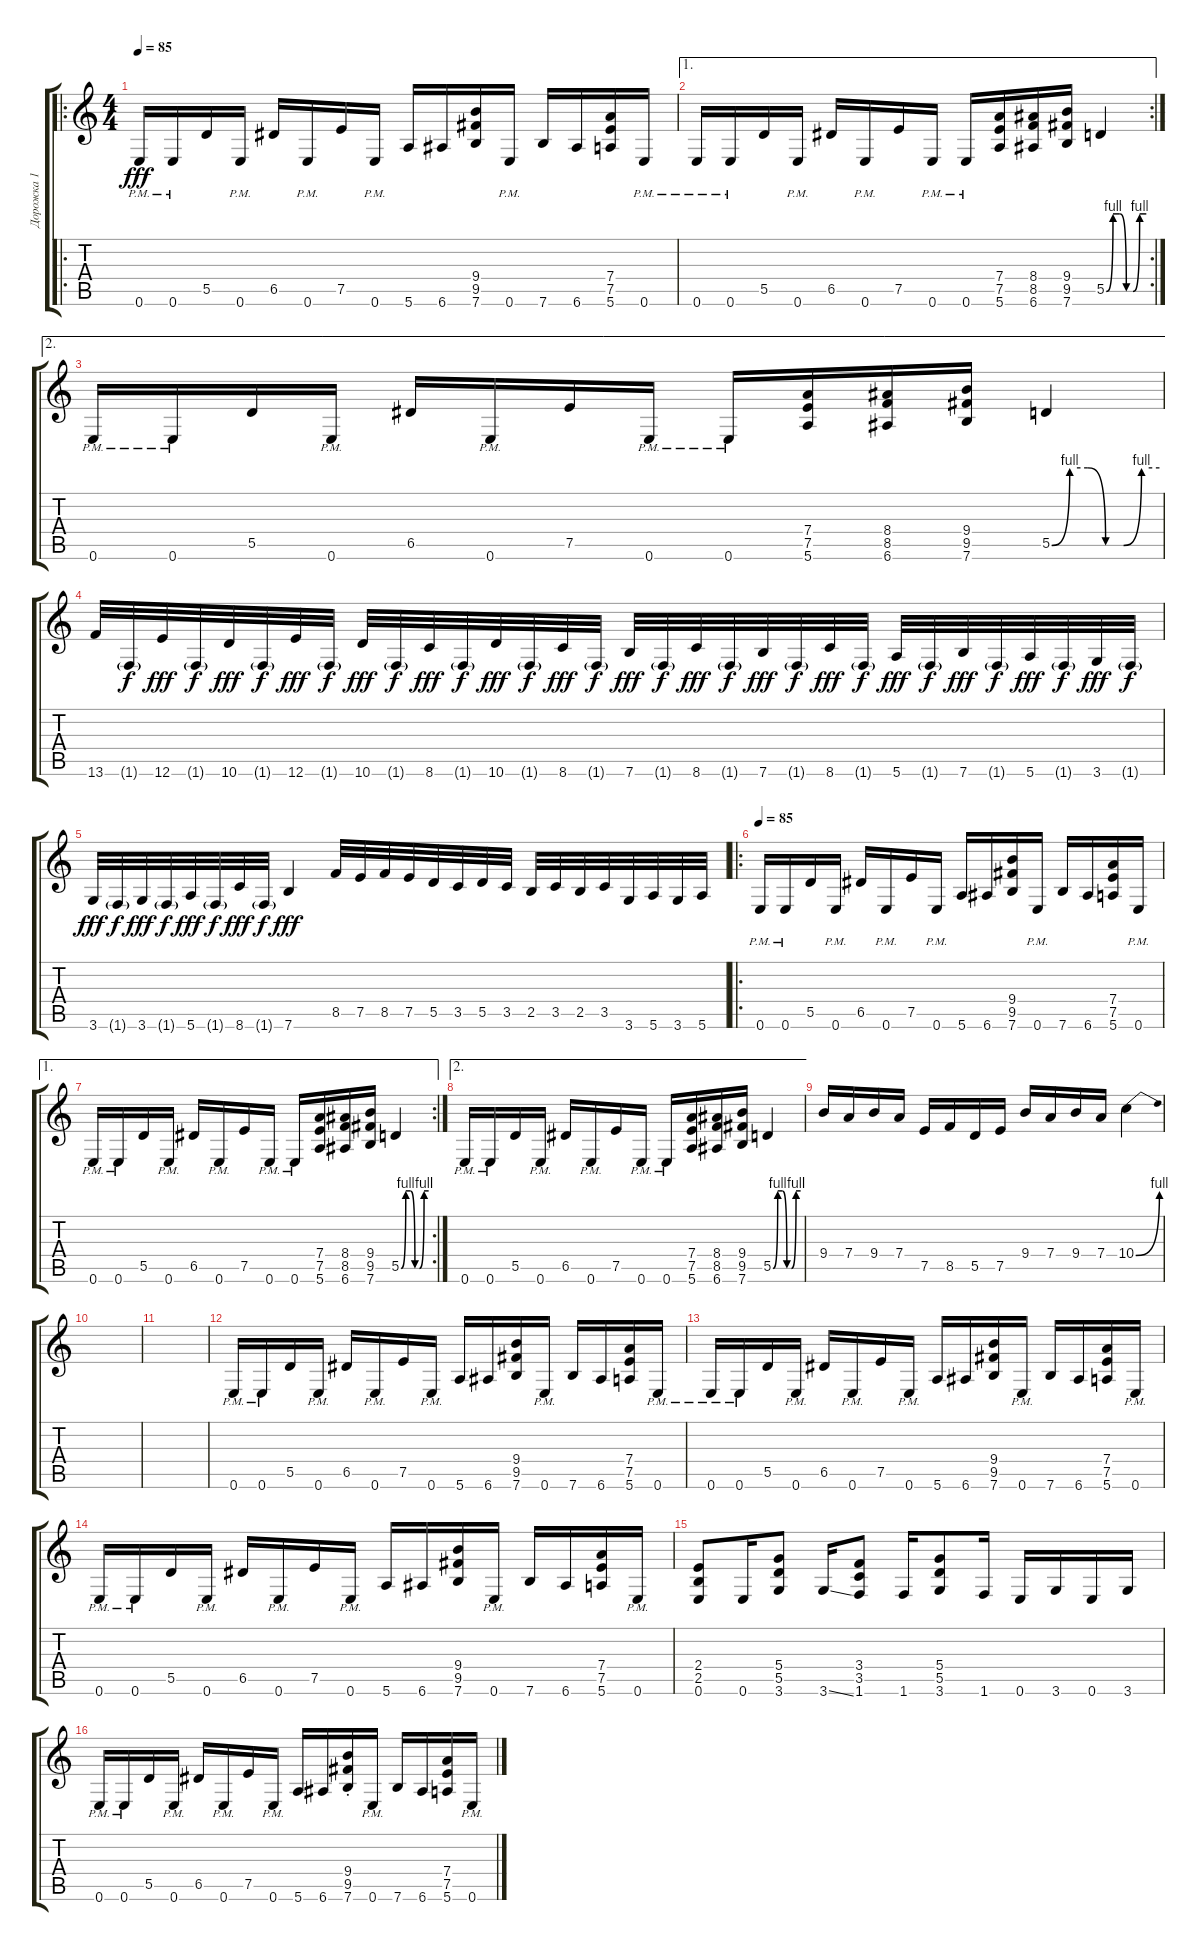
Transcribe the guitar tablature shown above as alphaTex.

\track ("Дорожка 1" "Дорожка 1") {instrument overdrivenguitar}
\staff {score tabs}
\tuning (E4 B3 G3 D3 A2 E2) {hide}
\ro
\ts (4 4)
\tempo 85
\clef g2
\ks c
0.6{pm}.16{dy fff} 0.6{pm}.16 5.5.16 0.6{pm}.16 6.5.16 0.6{pm}.16 7.5.16 0.6{pm}.16 5.6.16 6.6.16 (9.4 9.5 7.6).16 0.6{pm}.16 7.6.16 6.6.16 (7.4 7.5 5.6).16 0.6{pm}.16 |
\ae 1
\rc 2
0.6{pm}.16 0.6{pm}.16 5.5.16 0.6{pm}.16 6.5.16 0.6{pm}.16 7.5.16 0.6{pm}.16 0.6{pm}.16 (7.4 7.5 5.6).16 (8.4 8.5 6.6).16 (9.4 9.5 7.6).16 5.5{be (custom 0 0 10 4 20 4 30 0 40 0 50 4 60 4)}.4 |
\ae 2
0.6{pm}.16 0.6{pm}.16 5.5.16 0.6{pm}.16 6.5.16 0.6{pm}.16 7.5.16 0.6{pm}.16 0.6{pm}.16 (7.4 7.5 5.6).16 (8.4 8.5 6.6).16 (9.4 9.5 7.6).16 5.5{be (custom 0 0 10 4 20 4 30 0 40 0 50 4 60 4)}.4 |
13.6.32 1.6{g}.32{dy f} 12.6.32{dy fff} 1.6{g}.32{dy f} 10.6.32{dy fff} 1.6{g}.32{dy f} 12.6.32{dy fff} 1.6{g}.32{dy f} 10.6.32{dy fff} 1.6{g}.32{dy f} 8.6.32{dy fff} 1.6{g}.32{dy f} 10.6.32{dy fff} 1.6{g}.32{dy f} 8.6.32{dy fff} 1.6{g}.32{dy f} 7.6.32{dy fff} 1.6{g}.32{dy f} 8.6.32{dy fff} 1.6{g}.32{dy f} 7.6.32{dy fff} 1.6{g}.32{dy f} 8.6.32{dy fff} 1.6{g}.32{dy f} 5.6.32{dy fff} 1.6{g}.32{dy f} 7.6.32{dy fff} 1.6{g}.32{dy f} 5.6.32{dy fff} 1.6{g}.32{dy f} 3.6.32{dy fff} 1.6{g}.32{dy f} |
3.6.32{dy fff} 1.6{g}.32{dy f} 3.6.32{dy fff} 1.6{g}.32{dy f} 5.6.32{dy fff} 1.6{g}.32{dy f} 8.6.32{dy fff} 1.6{g}.32{dy f} 7.6.4{dy fff} 8.5.32 7.5.32 8.5.32 7.5.32 5.5.32 3.5.32 5.5.32 3.5.32 2.5.32 3.5.32 2.5.32 3.5.32 3.6.32 5.6.32 3.6.32 5.6.32 |
\ro
\tempo 85
0.6{pm}.16 0.6{pm}.16 5.5.16 0.6{pm}.16 6.5.16 0.6{pm}.16 7.5.16 0.6{pm}.16 5.6.16 6.6.16 (9.4 9.5 7.6).16 0.6{pm}.16 7.6.16 6.6.16 (7.4 7.5 5.6).16 0.6{pm}.16 |
\ae 1
\rc 2
0.6{pm}.16 0.6{pm}.16 5.5.16 0.6{pm}.16 6.5.16 0.6{pm}.16 7.5.16 0.6{pm}.16 0.6{pm}.16 (7.4 7.5 5.6).16 (8.4 8.5 6.6).16 (9.4 9.5 7.6).16 5.5{be (custom 0 0 10 4 20 4 30 0 40 0 50 4 60 4)}.4 |
\ae 2
0.6{pm}.16 0.6{pm}.16 5.5.16 0.6{pm}.16 6.5.16 0.6{pm}.16 7.5.16 0.6{pm}.16 0.6{pm}.16 (7.4 7.5 5.6).16 (8.4 8.5 6.6).16 (9.4 9.5 7.6).16 5.5{be (custom 0 0 10 4 20 4 30 0 40 0 50 4 60 4)}.4 |
9.4.16 7.4.16 9.4.16 7.4.16 7.5.16 8.5.16 5.5.16 7.5.16 9.4.16 7.4.16 9.4.16 7.4.16 10.4{be (bend 0 0 60 4)}.4 |
|
|
0.6{pm}.16 0.6{pm}.16 5.5.16 0.6{pm}.16 6.5.16 0.6{pm}.16 7.5.16 0.6{pm}.16 5.6.16 6.6.16 (9.4 9.5 7.6).16 0.6{pm}.16 7.6.16 6.6.16 (7.4 7.5 5.6).16 0.6{pm}.16 |
0.6{pm}.16 0.6{pm}.16 5.5.16 0.6{pm}.16 6.5.16 0.6{pm}.16 7.5.16 0.6{pm}.16 5.6.16 6.6.16 (9.4 9.5 7.6).16 0.6{pm}.16 7.6.16 6.6.16 (7.4 7.5 5.6).16 0.6{pm}.16 |
0.6{pm}.16 0.6{pm}.16 5.5.16 0.6{pm}.16 6.5.16 0.6{pm}.16 7.5.16 0.6{pm}.16 5.6.16 6.6.16 (9.4 9.5 7.6).16 0.6{pm}.16 7.6.16 6.6.16 (7.4 7.5 5.6).16 0.6{pm}.16 |
(2.4 2.5 0.6).8 0.6.16 (5.4 5.5 3.6).8 3.6{ss}.16 (3.4 3.5 1.6).8 1.6.16 (5.4 5.5 3.6).8 1.6.16 0.6.16 3.6.16 0.6.16 3.6.16 |
0.6{pm}.16 0.6{pm}.16 5.5.16 0.6{pm}.16 6.5.16 0.6{pm}.16 7.5.16 0.6{pm}.16 5.6.16 6.6.16 (9.4 9.5{st} 7.6{st}).16 0.6{pm}.16 7.6.16 6.6.16 (7.4 7.5 5.6).16 0.6{pm}.16
